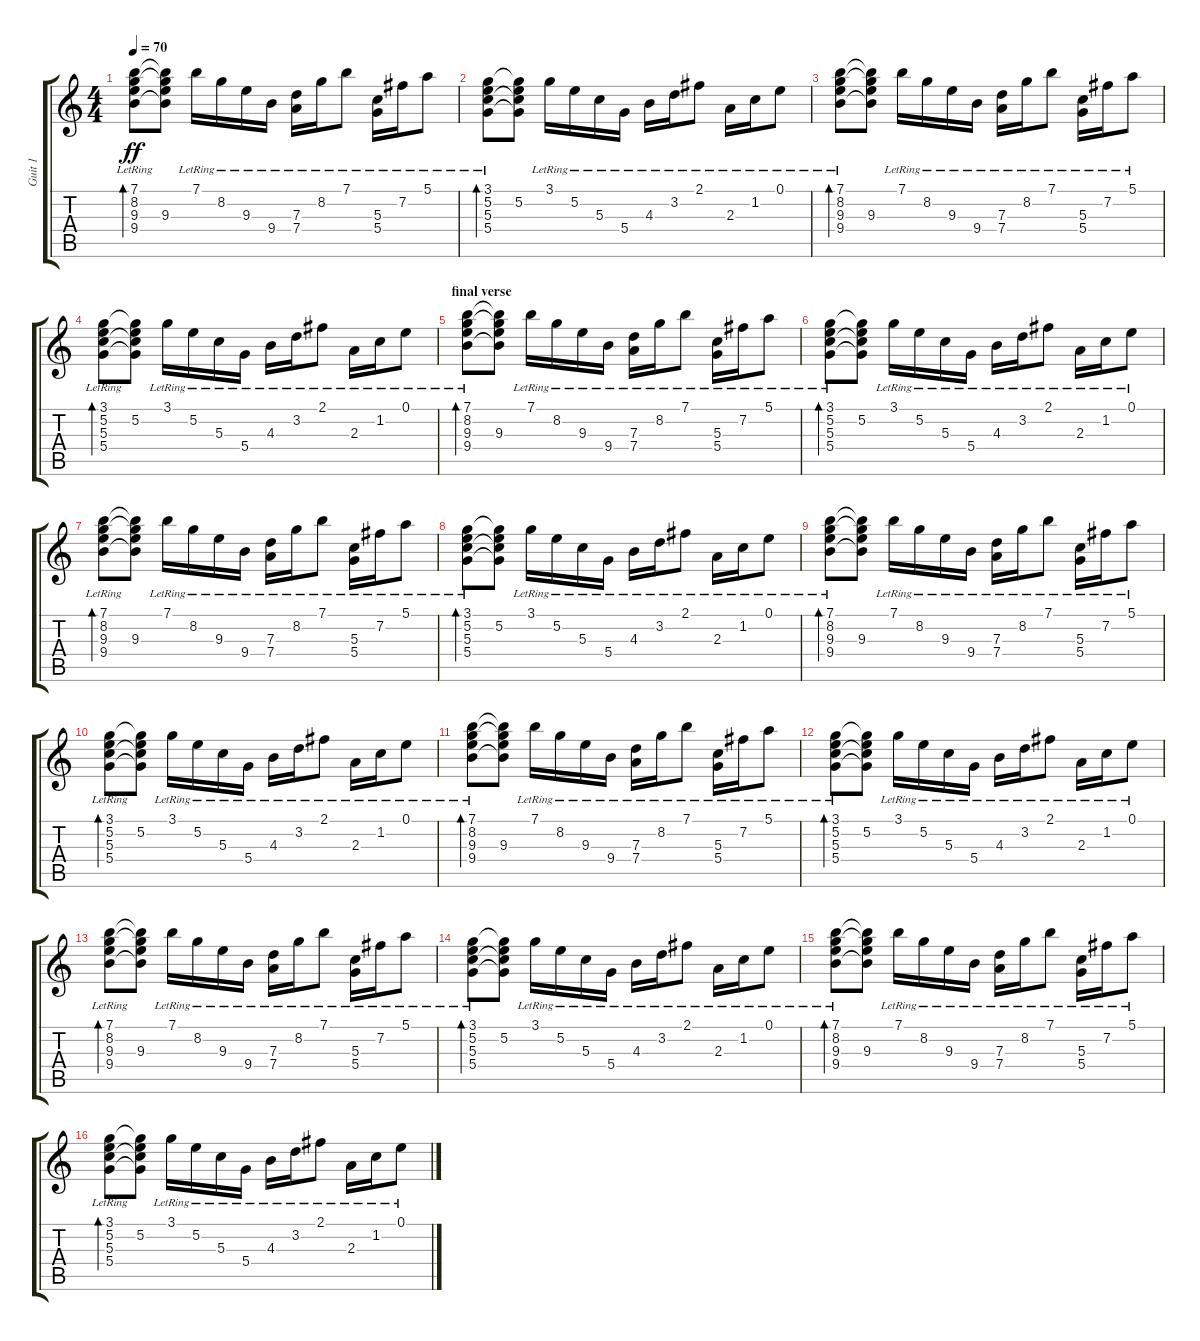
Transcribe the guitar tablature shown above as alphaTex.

\track ("Guit 1" "Guit 1") {instrument acousticguitarnylon}
\staff {score tabs}
\tuning (E4 B3 G3 D3 A2 E2) {hide}
\ts (4 4)
\tempo 70
\clef g2
\ks c
(7.1{lr} 8.2{lr} 9.3{lr} 9.4{lr}).8{bd 480 dy ff volume 15 instrument acousticguitarnylon} (7.1{t} 8.2{t} 9.3 9.4{t}).8 7.1{lr}.16 8.2{lr}.16 9.3{lr}.16 9.4{lr}.16 (7.3{lr} 7.4{lr}).16 8.2{lr}.16 7.1{lr}.8 (5.3{lr} 5.4{lr}).16 7.2{lr}.16 5.1{lr}.8 |
(3.1{lr} 5.2{lr} 5.3{lr} 5.4{lr}).8{bd 480} (3.1{t} 5.2 5.3{t} 5.4{t}).8 3.1{lr}.16 5.2{lr}.16 5.3{lr}.16 5.4{lr}.16 4.3{lr}.16 3.2{lr}.16 2.1{lr}.8 2.3{lr}.16 1.2{lr}.16 0.1{lr}.8 |
(7.1{lr} 8.2{lr} 9.3{lr} 9.4{lr}).8{bd 480} (7.1{t} 8.2{t} 9.3 9.4{t}).8 7.1{lr}.16 8.2{lr}.16 9.3{lr}.16 9.4{lr}.16 (7.3{lr} 7.4{lr}).16 8.2{lr}.16 7.1{lr}.8 (5.3{lr} 5.4{lr}).16 7.2{lr}.16 5.1{lr}.8 |
(3.1{lr} 5.2{lr} 5.3{lr} 5.4{lr}).8{bd 480} (3.1{t} 5.2 5.3{t} 5.4{t}).8 3.1{lr}.16 5.2{lr}.16 5.3{lr}.16 5.4{lr}.16 4.3{lr}.16 3.2{lr}.16 2.1{lr}.8 2.3{lr}.16 1.2{lr}.16 0.1{lr}.8 |
\section ("" "final verse")
(7.1{lr} 8.2{lr} 9.3{lr} 9.4{lr}).8{bd 480} (7.1{t} 8.2{t} 9.3 9.4{t}).8 7.1{lr}.16 8.2{lr}.16 9.3{lr}.16 9.4{lr}.16 (7.3{lr} 7.4{lr}).16 8.2{lr}.16 7.1{lr}.8 (5.3{lr} 5.4{lr}).16 7.2{lr}.16 5.1{lr}.8 |
(3.1{lr} 5.2{lr} 5.3{lr} 5.4{lr}).8{bd 480} (3.1{t} 5.2 5.3{t} 5.4{t}).8 3.1{lr}.16 5.2{lr}.16 5.3{lr}.16 5.4{lr}.16 4.3{lr}.16 3.2{lr}.16 2.1{lr}.8 2.3{lr}.16 1.2{lr}.16 0.1{lr}.8 |
(7.1{lr} 8.2{lr} 9.3{lr} 9.4{lr}).8{bd 480} (7.1{t} 8.2{t} 9.3 9.4{t}).8 7.1{lr}.16 8.2{lr}.16 9.3{lr}.16 9.4{lr}.16 (7.3{lr} 7.4{lr}).16 8.2{lr}.16 7.1{lr}.8 (5.3{lr} 5.4{lr}).16 7.2{lr}.16 5.1{lr}.8 |
(3.1{lr} 5.2{lr} 5.3{lr} 5.4{lr}).8{bd 480} (3.1{t} 5.2 5.3{t} 5.4{t}).8 3.1{lr}.16 5.2{lr}.16 5.3{lr}.16 5.4{lr}.16 4.3{lr}.16 3.2{lr}.16 2.1{lr}.8 2.3{lr}.16 1.2{lr}.16 0.1{lr}.8 |
(7.1{lr} 8.2{lr} 9.3{lr} 9.4{lr}).8{bd 480} (7.1{t} 8.2{t} 9.3 9.4{t}).8 7.1{lr}.16 8.2{lr}.16 9.3{lr}.16 9.4{lr}.16 (7.3{lr} 7.4{lr}).16 8.2{lr}.16 7.1{lr}.8 (5.3{lr} 5.4{lr}).16 7.2{lr}.16 5.1{lr}.8 |
(3.1{lr} 5.2{lr} 5.3{lr} 5.4{lr}).8{bd 480} (3.1{t} 5.2 5.3{t} 5.4{t}).8 3.1{lr}.16 5.2{lr}.16 5.3{lr}.16 5.4{lr}.16 4.3{lr}.16 3.2{lr}.16 2.1{lr}.8 2.3{lr}.16 1.2{lr}.16 0.1{lr}.8 |
(7.1{lr} 8.2{lr} 9.3{lr} 9.4{lr}).8{bd 480} (7.1{t} 8.2{t} 9.3 9.4{t}).8 7.1{lr}.16 8.2{lr}.16 9.3{lr}.16 9.4{lr}.16 (7.3{lr} 7.4{lr}).16 8.2{lr}.16 7.1{lr}.8 (5.3{lr} 5.4{lr}).16 7.2{lr}.16 5.1{lr}.8 |
(3.1{lr} 5.2{lr} 5.3{lr} 5.4{lr}).8{bd 480} (3.1{t} 5.2 5.3{t} 5.4{t}).8 3.1{lr}.16 5.2{lr}.16 5.3{lr}.16 5.4{lr}.16 4.3{lr}.16 3.2{lr}.16 2.1{lr}.8 2.3{lr}.16 1.2{lr}.16 0.1{lr}.8 |
(7.1{lr} 8.2{lr} 9.3{lr} 9.4{lr}).8{bd 480} (7.1{t} 8.2{t} 9.3 9.4{t}).8 7.1{lr}.16 8.2{lr}.16 9.3{lr}.16 9.4{lr}.16 (7.3{lr} 7.4{lr}).16 8.2{lr}.16 7.1{lr}.8 (5.3{lr} 5.4{lr}).16 7.2{lr}.16 5.1{lr}.8 |
(3.1{lr} 5.2{lr} 5.3{lr} 5.4{lr}).8{bd 480} (3.1{t} 5.2 5.3{t} 5.4{t}).8 3.1{lr}.16 5.2{lr}.16 5.3{lr}.16 5.4{lr}.16 4.3{lr}.16 3.2{lr}.16 2.1{lr}.8 2.3{lr}.16 1.2{lr}.16 0.1{lr}.8 |
(7.1{lr} 8.2{lr} 9.3{lr} 9.4{lr}).8{bd 480} (7.1{t} 8.2{t} 9.3 9.4{t}).8 7.1{lr}.16 8.2{lr}.16 9.3{lr}.16 9.4{lr}.16 (7.3{lr} 7.4{lr}).16 8.2{lr}.16 7.1{lr}.8 (5.3{lr} 5.4{lr}).16 7.2{lr}.16 5.1{lr}.8 |
(3.1{lr} 5.2{lr} 5.3{lr} 5.4{lr}).8{bd 480} (3.1{t} 5.2 5.3{t} 5.4{t}).8 3.1{lr}.16 5.2{lr}.16 5.3{lr}.16 5.4{lr}.16 4.3{lr}.16 3.2{lr}.16 2.1{lr}.8 2.3{lr}.16 1.2{lr}.16 0.1{lr}.8
